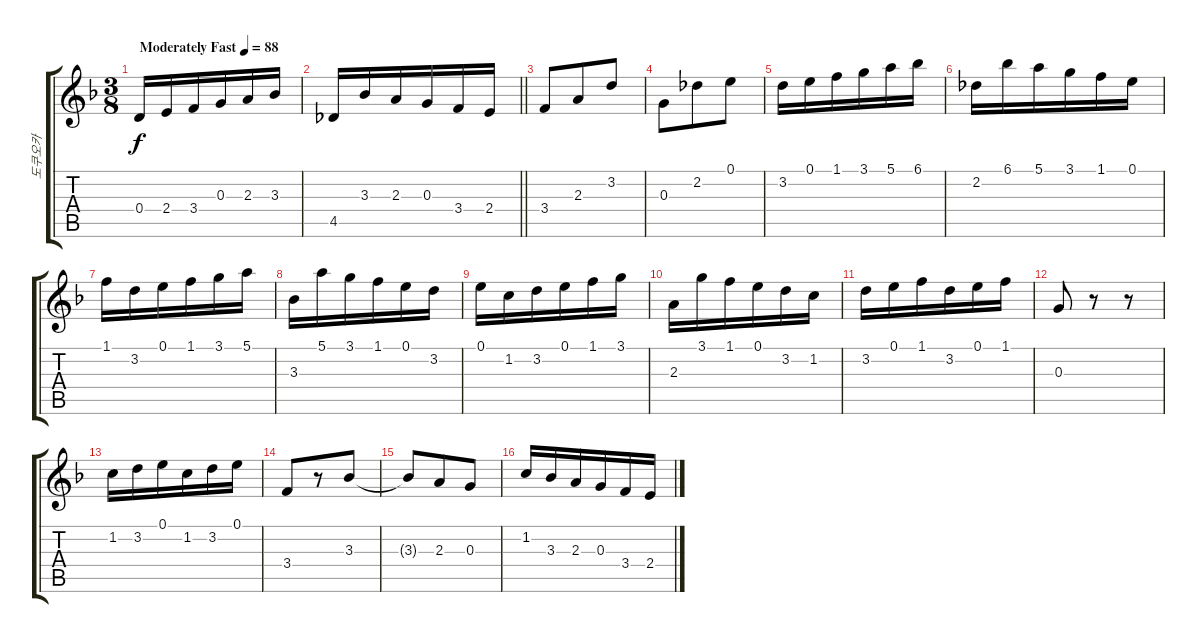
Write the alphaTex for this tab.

\track ("도쿠오카" "도쿠오카") {instrument acousticguitarsteel}
\staff {score tabs}
\tuning (E4 B3 G3 D3 A2 E2) {hide}
\ts (3 8)
\tempo (88 "Moderately Fast")
\clef g2
\ks dminor
0.4.16{dy f instrument acousticguitarsteel} 2.4.16 3.4.16 0.3.16 2.3.16 3.3.16 |
\barLineRight lightlight
4.5.16 3.3.16 2.3.16 0.3.16 3.4.16 2.4.16 |
3.4.8 2.3.8 3.2.8 |
0.3.8 2.2.8 0.1.8 |
3.2.16 0.1.16 1.1.16 3.1.16 5.1.16 6.1.16 |
2.2.16 6.1.16 5.1.16 3.1.16 1.1.16 0.1.16 |
1.1.16 3.2.16 0.1.16 1.1.16 3.1.16 5.1.16 |
3.3.16 5.1.16 3.1.16 1.1.16 0.1.16 3.2.16 |
0.1.16 1.2.16 3.2.16 0.1.16 1.1.16 3.1.16 |
2.3.16 3.1.16 1.1.16 0.1.16 3.2.16 1.2.16 |
3.2.16 0.1.16 1.1.16 3.2.16 0.1.16 1.1.16 |
0.3.8 r.8 r.8 |
1.2.16 3.2.16 0.1.16 1.2.16 3.2.16 0.1.16 |
3.4.8 r.8 3.3.8 |
3.3{t}.8 2.3.8 0.3.8 |
1.2.16 3.3.16 2.3.16 0.3.16 3.4.16 2.4.16
